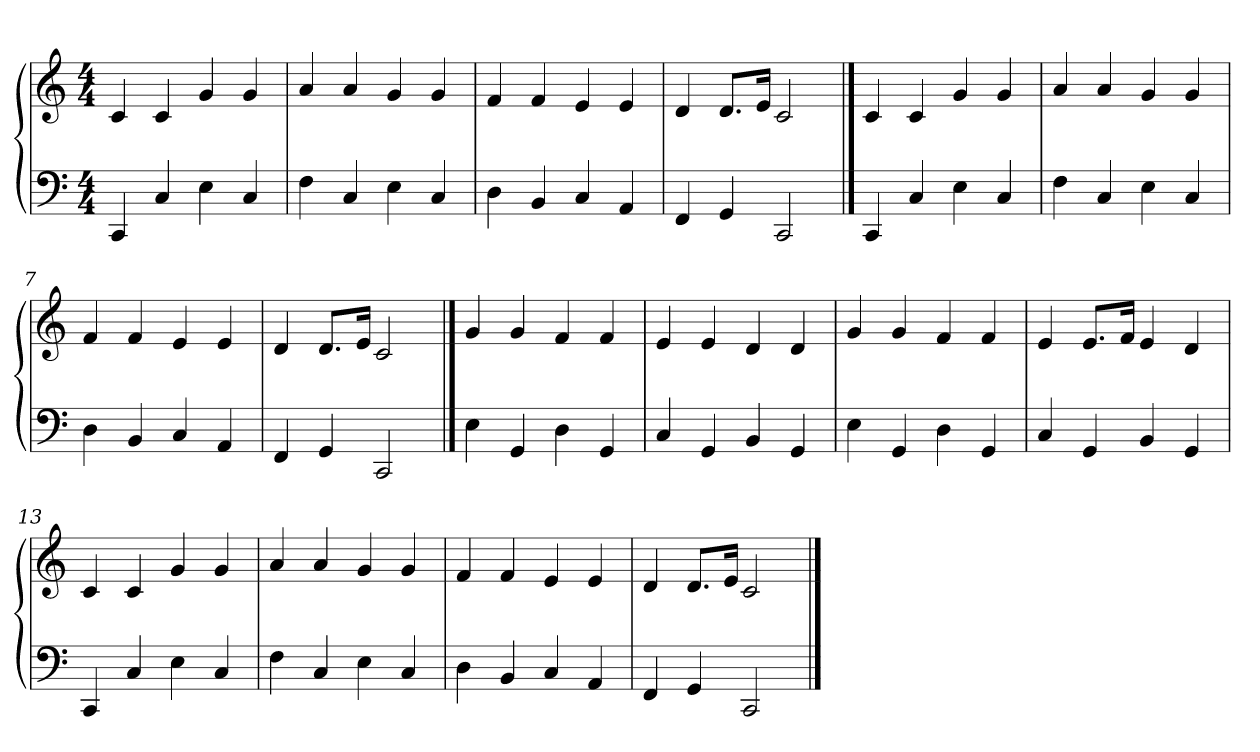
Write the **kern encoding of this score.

**kern	**kern
*part1	*part1
*staff2	*staff1
*clefF4	*clefG2
*k[]	*k[]
*C:	*C:
*M4/4	*M4/4
=1	=1
4CC/	4c/
4C/	4c/
4E\	4g/
4C/	4g/
=2	=2
4F\	4a/
4C/	4a/
4E\	4g/
4C/	4g/
=3	=3
4D\	4f/
4BB/	4f/
4C/	4e/
4AA/	4e/
=4	=4
4FF/	4d/
4GG/	8.d/L
.	16e/Jk
2CC/	2c/
!!LO:LB:g=z
==5	==5
4CC/	4c/
4C/	4c/
4E\	4g/
4C/	4g/
=6	=6
4F\	4a/
4C/	4a/
4E\	4g/
4C/	4g/
=7	=7
4D\	4f/
4BB/	4f/
4C/	4e/
4AA/	4e/
=8	=8
4FF/	4d/
4GG/	8.d/L
.	16e/Jk
2CC/	2c/
!!LO:LB:g=z
==9	==9
4E\	4g/
4GG/	4g/
4D\	4f/
4GG/	4f/
=10	=10
4C/	4e/
4GG/	4e/
4BB/	4d/
4GG/	4d/
=11	=11
4E\	4g/
4GG/	4g/
4D\	4f/
4GG/	4f/
=12	=12
4C/	4e/
4GG/	8.e/L
.	16f/Jk
4BB/	4e/
4GG/	4d/
!!LO:LB:g=z
=13	=13
4CC/	4c/
4C/	4c/
4E\	4g/
4C/	4g/
=14	=14
4F\	4a/
4C/	4a/
4E\	4g/
4C/	4g/
=15	=15
4D\	4f/
4BB/	4f/
4C/	4e/
4AA/	4e/
=16	=16
4FF/	4d/
4GG/	8.d/L
.	16e/Jk
2CC/	2c/
==	==
*-	*-
